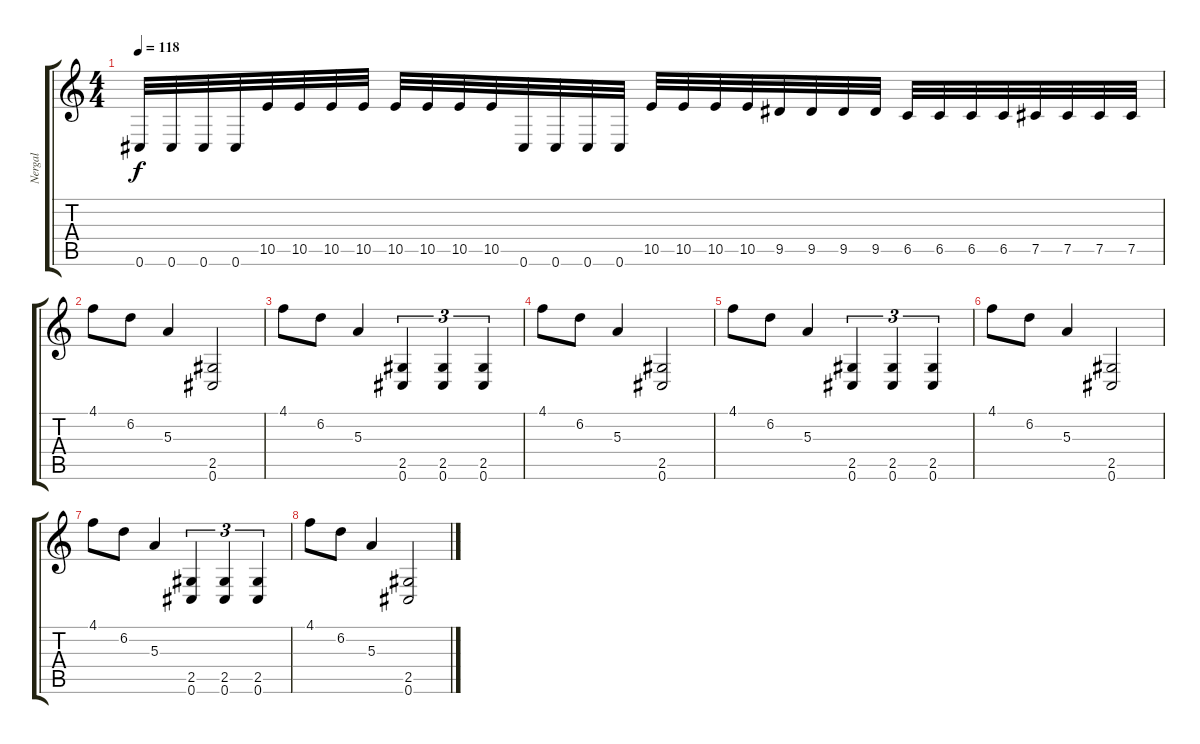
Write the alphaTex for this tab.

\track ("Nergal" "Nergal") {instrument distortionguitar}
\staff {score tabs}
\tuning (Db4 Ab3 E3 B2 Gb2 Db2) {hide}
\ts (4 4)
\tempo 118
\clef g2
\ks c
0.6.32{dy f} 0.6.32 0.6.32 0.6.32 10.5.32 10.5.32 10.5.32 10.5.32 10.5.32 10.5.32 10.5.32 10.5.32 0.6.32 0.6.32 0.6.32 0.6.32 10.5.32 10.5.32 10.5.32 10.5.32 9.5.32 9.5.32 9.5.32 9.5.32 6.5.32 6.5.32 6.5.32 6.5.32 7.5.32 7.5.32 7.5.32 7.5.32 |
4.1.8 6.2.8 5.3.4 (2.5 0.6).2 |
4.1.8 6.2.8 5.3.4 (2.5 0.6).4{tu (3 2)} (2.5 0.6).4{tu (3 2)} (2.5 0.6).4{tu (3 2)} |
4.1.8 6.2.8 5.3.4 (2.5 0.6).2 |
4.1.8 6.2.8 5.3.4 (2.5 0.6).4{tu (3 2)} (2.5 0.6).4{tu (3 2)} (2.5 0.6).4{tu (3 2)} |
4.1.8 6.2.8 5.3.4 (2.5 0.6).2 |
4.1.8 6.2.8 5.3.4 (2.5 0.6).4{tu (3 2)} (2.5 0.6).4{tu (3 2)} (2.5 0.6).4{tu (3 2)} |
4.1.8 6.2.8 5.3.4 (2.5 0.6).2
